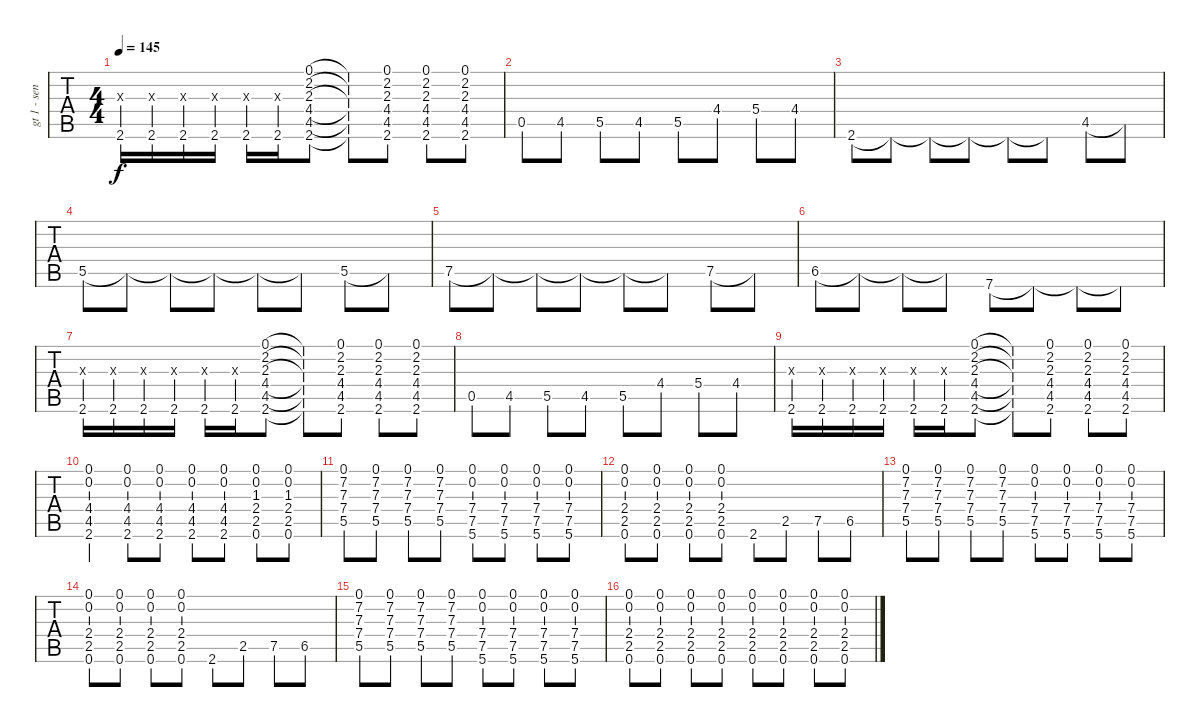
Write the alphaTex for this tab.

\track ("gt 1 - sensible" "gt 1 - sen") {instrument overdrivenguitar}
\staff {tabs}
\tuning (E4 B3 G3 D3 A2 E2) {hide}
\ts (4 4)
\tempo 145
\clef g2
\ks c
(0.3{x} 2.6).16{dy f} (0.3{x} 2.6).16 (0.3{x} 2.6).16 (0.3{x} 2.6).16 (0.3{x} 2.6).16 (0.3{x} 2.6).16 (0.1 2.2 2.3 4.4 4.5 2.6).8 (0.1{t} 2.2{t} 2.3{t} 4.4{t} 4.5{t} 2.6{t}).8 (0.1 2.2 2.3 4.4 4.5 2.6).8 (0.1 2.2 2.3 4.4 4.5 2.6).8 (0.1 2.2 2.3 4.4 4.5 2.6).8 |
0.5.8 4.5.8 5.5.8 4.5.8 5.5.8 4.4.8 5.4.8 4.4.8 |
2.6.8 2.6{t}.8 2.6{t}.8 2.6{t}.8 2.6{t}.8 2.6{t}.8 4.5.8 4.5{t}.8 |
5.5.8 5.5{t}.8 5.5{t}.8 5.5{t}.8 5.5{t}.8 5.5{t}.8 5.5.8 5.5{t}.8 |
7.5.8 7.5{t}.8 7.5{t}.8 7.5{t}.8 7.5{t}.8 7.5{t}.8 7.5.8 7.5{t}.8 |
6.5.8 6.5{t}.8 6.5{t}.8 6.5{t}.8 7.6.8 7.6{t}.8 7.6{t}.8 7.6{t}.8 |
(0.3{x} 2.6).16 (0.3{x} 2.6).16 (0.3{x} 2.6).16 (0.3{x} 2.6).16 (0.3{x} 2.6).16 (0.3{x} 2.6).16 (0.1 2.2 2.3 4.4 4.5 2.6).8 (0.1{t} 2.2{t} 2.3{t} 4.4{t} 4.5{t} 2.6{t}).8 (0.1 2.2 2.3 4.4 4.5 2.6).8 (0.1 2.2 2.3 4.4 4.5 2.6).8 (0.1 2.2 2.3 4.4 4.5 2.6).8 |
0.5.8 4.5.8 5.5.8 4.5.8 5.5.8 4.4.8 5.4.8 4.4.8 |
(0.3{x} 2.6).16 (0.3{x} 2.6).16 (0.3{x} 2.6).16 (0.3{x} 2.6).16 (0.3{x} 2.6).16 (0.3{x} 2.6).16 (0.1 2.2 2.3 4.4 4.5 2.6).8 (0.1{t} 2.2{t} 2.3{t} 4.4{t} 4.5{t} 2.6{t}).8 (0.1 2.2 2.3 4.4 4.5 2.6).8 (0.1 2.2 2.3 4.4 4.5 2.6).8 (0.1 2.2 2.3 4.4 4.5 2.6).8 |
(0.1 0.2 4.4 4.5 2.6).4 (0.1 0.2 4.4 4.5 2.6).8 (0.1 0.2 4.4 4.5 2.6).8 (0.1 0.2 4.4 4.5 2.6).8 (0.1 0.2 4.4 4.5 2.6).8 (0.1 0.2 1.3 2.4 2.5 0.6).8 (0.1 0.2 1.3 2.4 2.5 0.6).8 |
(0.1 7.2 7.3 7.4 5.5).8 (0.1 7.2 7.3 7.4 5.5).8 (0.1 7.2 7.3 7.4 5.5).8 (0.1 7.2 7.3 7.4 5.5).8 (0.1 0.2 7.4 7.5 5.6).8 (0.1 0.2 7.4 7.5 5.6).8 (0.1 0.2 7.4 7.5 5.6).8 (0.1 0.2 7.4 7.5 5.6).8 |
(0.1 0.2 2.4 2.5 0.6).8 (0.1 0.2 2.4 2.5 0.6).8 (0.1 0.2 2.4 2.5 0.6).8 (0.1 0.2 2.4 2.5 0.6).8 2.6.8 2.5.8 7.5.8 6.5.8 |
(0.1 7.2 7.3 7.4 5.5).8 (0.1 7.2 7.3 7.4 5.5).8 (0.1 7.2 7.3 7.4 5.5).8 (0.1 7.2 7.3 7.4 5.5).8 (0.1 0.2 7.4 7.5 5.6).8 (0.1 0.2 7.4 7.5 5.6).8 (0.1 0.2 7.4 7.5 5.6).8 (0.1 0.2 7.4 7.5 5.6).8 |
(0.1 0.2 2.4 2.5 0.6).8 (0.1 0.2 2.4 2.5 0.6).8 (0.1 0.2 2.4 2.5 0.6).8 (0.1 0.2 2.4 2.5 0.6).8 2.6.8 2.5.8 7.5.8 6.5.8 |
(0.1 7.2 7.3 7.4 5.5).8 (0.1 7.2 7.3 7.4 5.5).8 (0.1 7.2 7.3 7.4 5.5).8 (0.1 7.2 7.3 7.4 5.5).8 (0.1 0.2 7.4 7.5 5.6).8 (0.1 0.2 7.4 7.5 5.6).8 (0.1 0.2 7.4 7.5 5.6).8 (0.1 0.2 7.4 7.5 5.6).8 |
(0.1 0.2 2.4 2.5 0.6).8 (0.1 0.2 2.4 2.5 0.6).8 (0.1 0.2 2.4 2.5 0.6).8 (0.1 0.2 2.4 2.5 0.6).8 (0.1 0.2 2.4 2.5 0.6).8 (0.1 0.2 2.4 2.5 0.6).8 (0.1 0.2 2.4 2.5 0.6).8 (0.1 0.2 2.4 2.5 0.6).8
